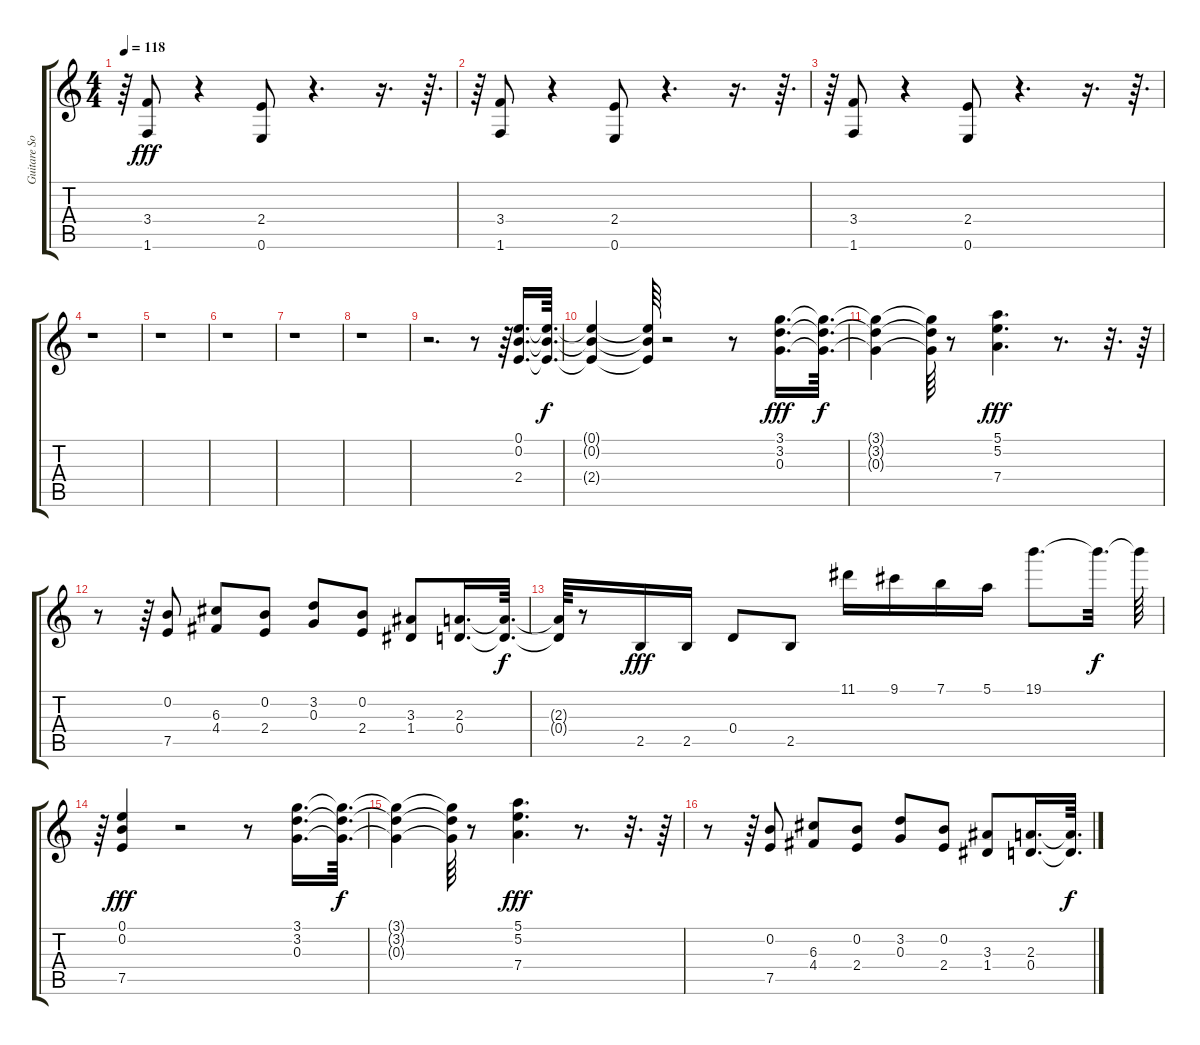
\track ("Guitare Solo 1" "Guitare So") {instrument distortionguitar}
\staff {score tabs}
\tuning (E4 B3 G3 D3 A2 E2) {hide}
\ts (4 4)
\tempo 118
\clef g2
\ks c
r.64{dy fff} (3.4 1.6).8 r.4 (2.4 0.6).8 r.4{d} r.16{d} r.64{d} |
r.64 (3.4 1.6).8 r.4 (2.4 0.6).8 r.4{d} r.16{d} r.64{d} |
r.64 (3.4 1.6).8 r.4 (2.4 0.6).8 r.4{d} r.16{d} r.64{d} |
r.1 |
r.1 |
r.1 |
r.1 |
r.1 |
r.2{d} r.8 r.64 (0.1 0.2 2.4).16{d} (0.1{t} 0.2{t} 2.4{t}).64{d dy f} |
(0.1{t} 0.2{t} 2.4{t}).4 (0.1{t} 0.2{t} 2.4{t}).64 r.2 r.8 (3.1 3.2 0.3).16{d dy fff} (3.1{t} 3.2{t} 0.3{t}).64{d dy f} |
(3.1{t} 3.2{t} 0.3{t}).4 (3.1{t} 3.2{t} 0.3{t}).64 r.8 (5.1 5.2 7.4).4{d dy fff} r.8{d} r.32{d} r.64 |
r.8 r.64 (0.2 7.5).8 (6.3 4.4).8 (0.2 2.4).8 (3.2 0.3).8 (0.2 2.4).8 (3.3 1.4).8 (2.3 0.4).16{d} (2.3{t} 0.4{t}).64{d dy f} |
(2.3{t} 0.4{t}).64 r.8 2.5.16{dy fff} 2.5.16 0.4.8 2.5.8 11.1.16 9.1.16 7.1.16 5.1.16 19.1.8{d} 19.1{t}.32{d dy f} 19.1{t}.64 |
r.64 (0.1 0.2 7.5).4{dy fff} r.2 r.8 (3.1 3.2 0.3).16{d} (3.1{t} 3.2{t} 0.3{t}).64{d dy f} |
(3.1{t} 3.2{t} 0.3{t}).4 (3.1{t} 3.2{t} 0.3{t}).64 r.8 (5.1 5.2 7.4).4{d dy fff} r.8{d} r.32{d} r.64 |
r.8 r.64 (0.2 7.5).8 (6.3 4.4).8 (0.2 2.4).8 (3.2 0.3).8 (0.2 2.4).8 (3.3 1.4).8 (2.3 0.4).16{d} (2.3{t} 0.4{t}).64{d dy f}
